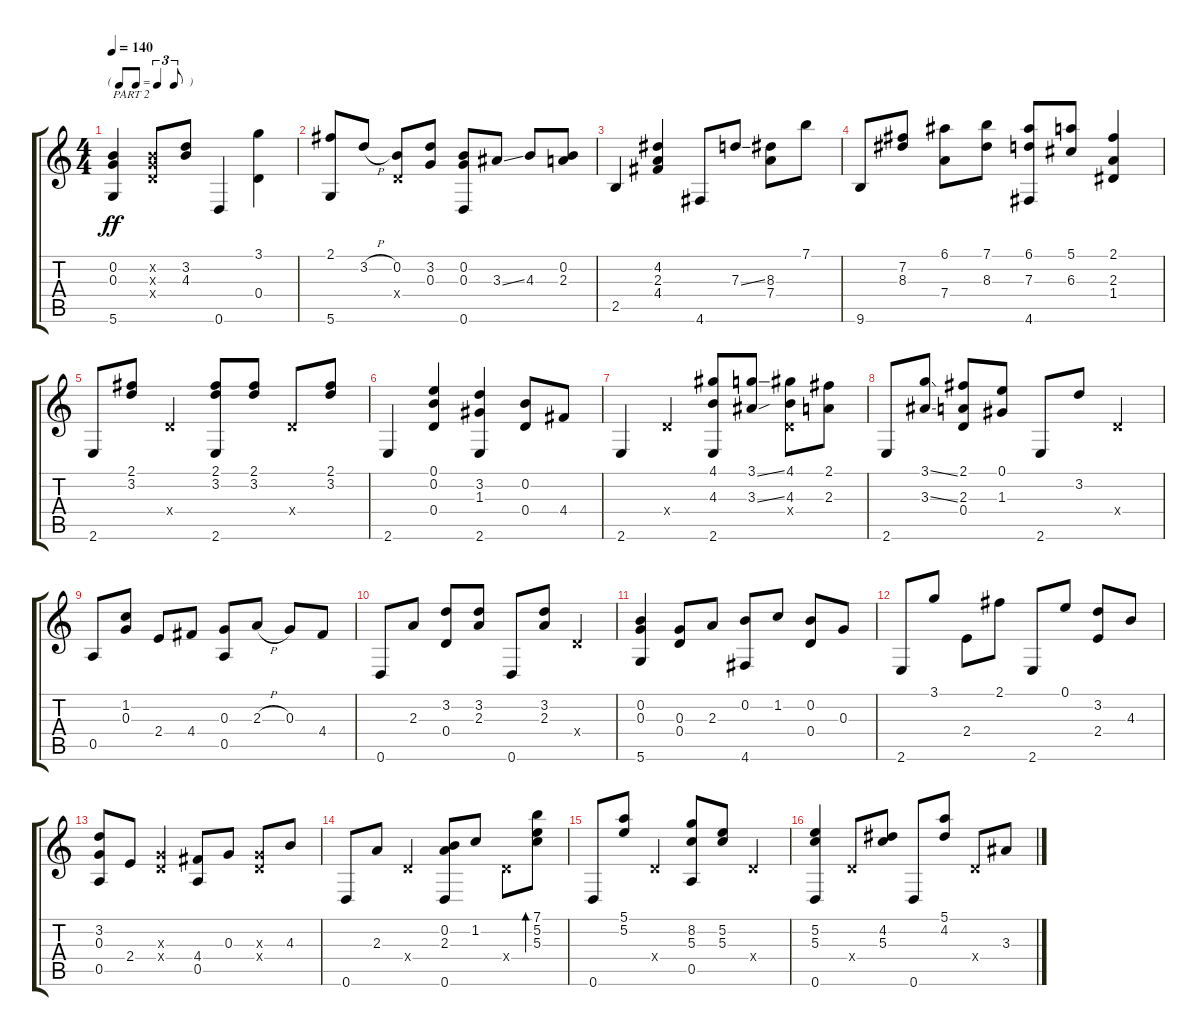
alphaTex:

\track "" {instrument acousticguitarnylon}
\staff {score tabs}
\tuning (E4 B3 G3 D3 A2 D2) {hide}
\ts (4 4)
\tf triplet8th
\tempo 140
\clef g2
\ks c
(0.2 0.3 5.6).4{txt "PART 2" dy ff} (0.2{x} 0.3{x} 0.4{x}).8 (3.2 4.3).8 0.6.4 (3.1 0.4).4 |
(2.1 5.6).8 3.2{h}.8 (0.2 0.4{x}).8 (3.2 0.3).8 (0.2 0.3 0.6).8 3.3{ss}.8 4.3.8 (0.2 2.3).8 |
2.5.4 (4.2 2.3 4.4).4 4.6.8 7.3{ss}.8 (8.3 7.4).8 7.1.8 |
9.6.8 (7.2 8.3).8 (6.1 7.4).8 (7.1 8.3).8 (6.1 7.3 4.6).8 (5.1 6.3).8 (2.1 2.3 1.4).4 |
2.6.8 (2.1 3.2).8 0.4{x}.4 (2.1 3.2 2.6).8 (2.1 3.2).8 0.4{x}.8 (2.1 3.2).8 |
2.6.4 (0.1 0.2 0.4).4 (3.2 1.3 2.6).4 (0.2 0.4).8 4.4.8 |
2.6.4 0.4{x}.4 (4.1 4.3 2.6).8 (3.1{ss} 3.3{ss}).8 (4.1 4.3 0.4{x}).8 (2.1 2.3).8 |
2.6.8 (3.1{ss} 3.3{ss}).8 (2.1 2.3 0.4).8 (0.1 1.3).8 2.6.8 3.2.8 0.4{x}.4 |
0.5.8 (1.2 0.3).8 2.4.8 4.4.8 (0.3 0.5).8 2.3{h}.8 0.3.8 4.4.8 |
0.6.8 2.3.8 (3.2 0.4).8 (3.2 2.3).8 0.6.8 (3.2 2.3).8 0.4{x}.4 |
(0.2 0.3 5.6).4 (0.3 0.4).8 2.3.8 (0.2 4.6).8 1.2.8 (0.2 0.4).8 0.3.8 |
2.6.8 3.1.8 2.4.8 2.1.8 2.6.8 0.1.8 (3.2 2.4).8 4.3.8 |
(3.2 0.3 0.5).8 2.4.8 (0.3{x} 0.4{x}).4 (4.4 0.5).8 0.3.8 (0.3{x} 0.4{x}).8 4.3.8 |
0.6.8 2.3.8 0.4{x}.4 (0.2 2.3 0.6).8 1.2.8 0.4{x}.8 (7.1 5.2 5.3).8{bd 120} |
0.6.8 (5.1 5.2).8 0.4{x}.4 (8.2 5.3 0.5).8 (5.2 5.3).8 0.4{x}.4 |
(5.2 5.3 0.6).4 0.4{x}.8 (4.2 5.3).8 0.6.8 (5.1 4.2).8 0.4{x}.8 3.3.8
